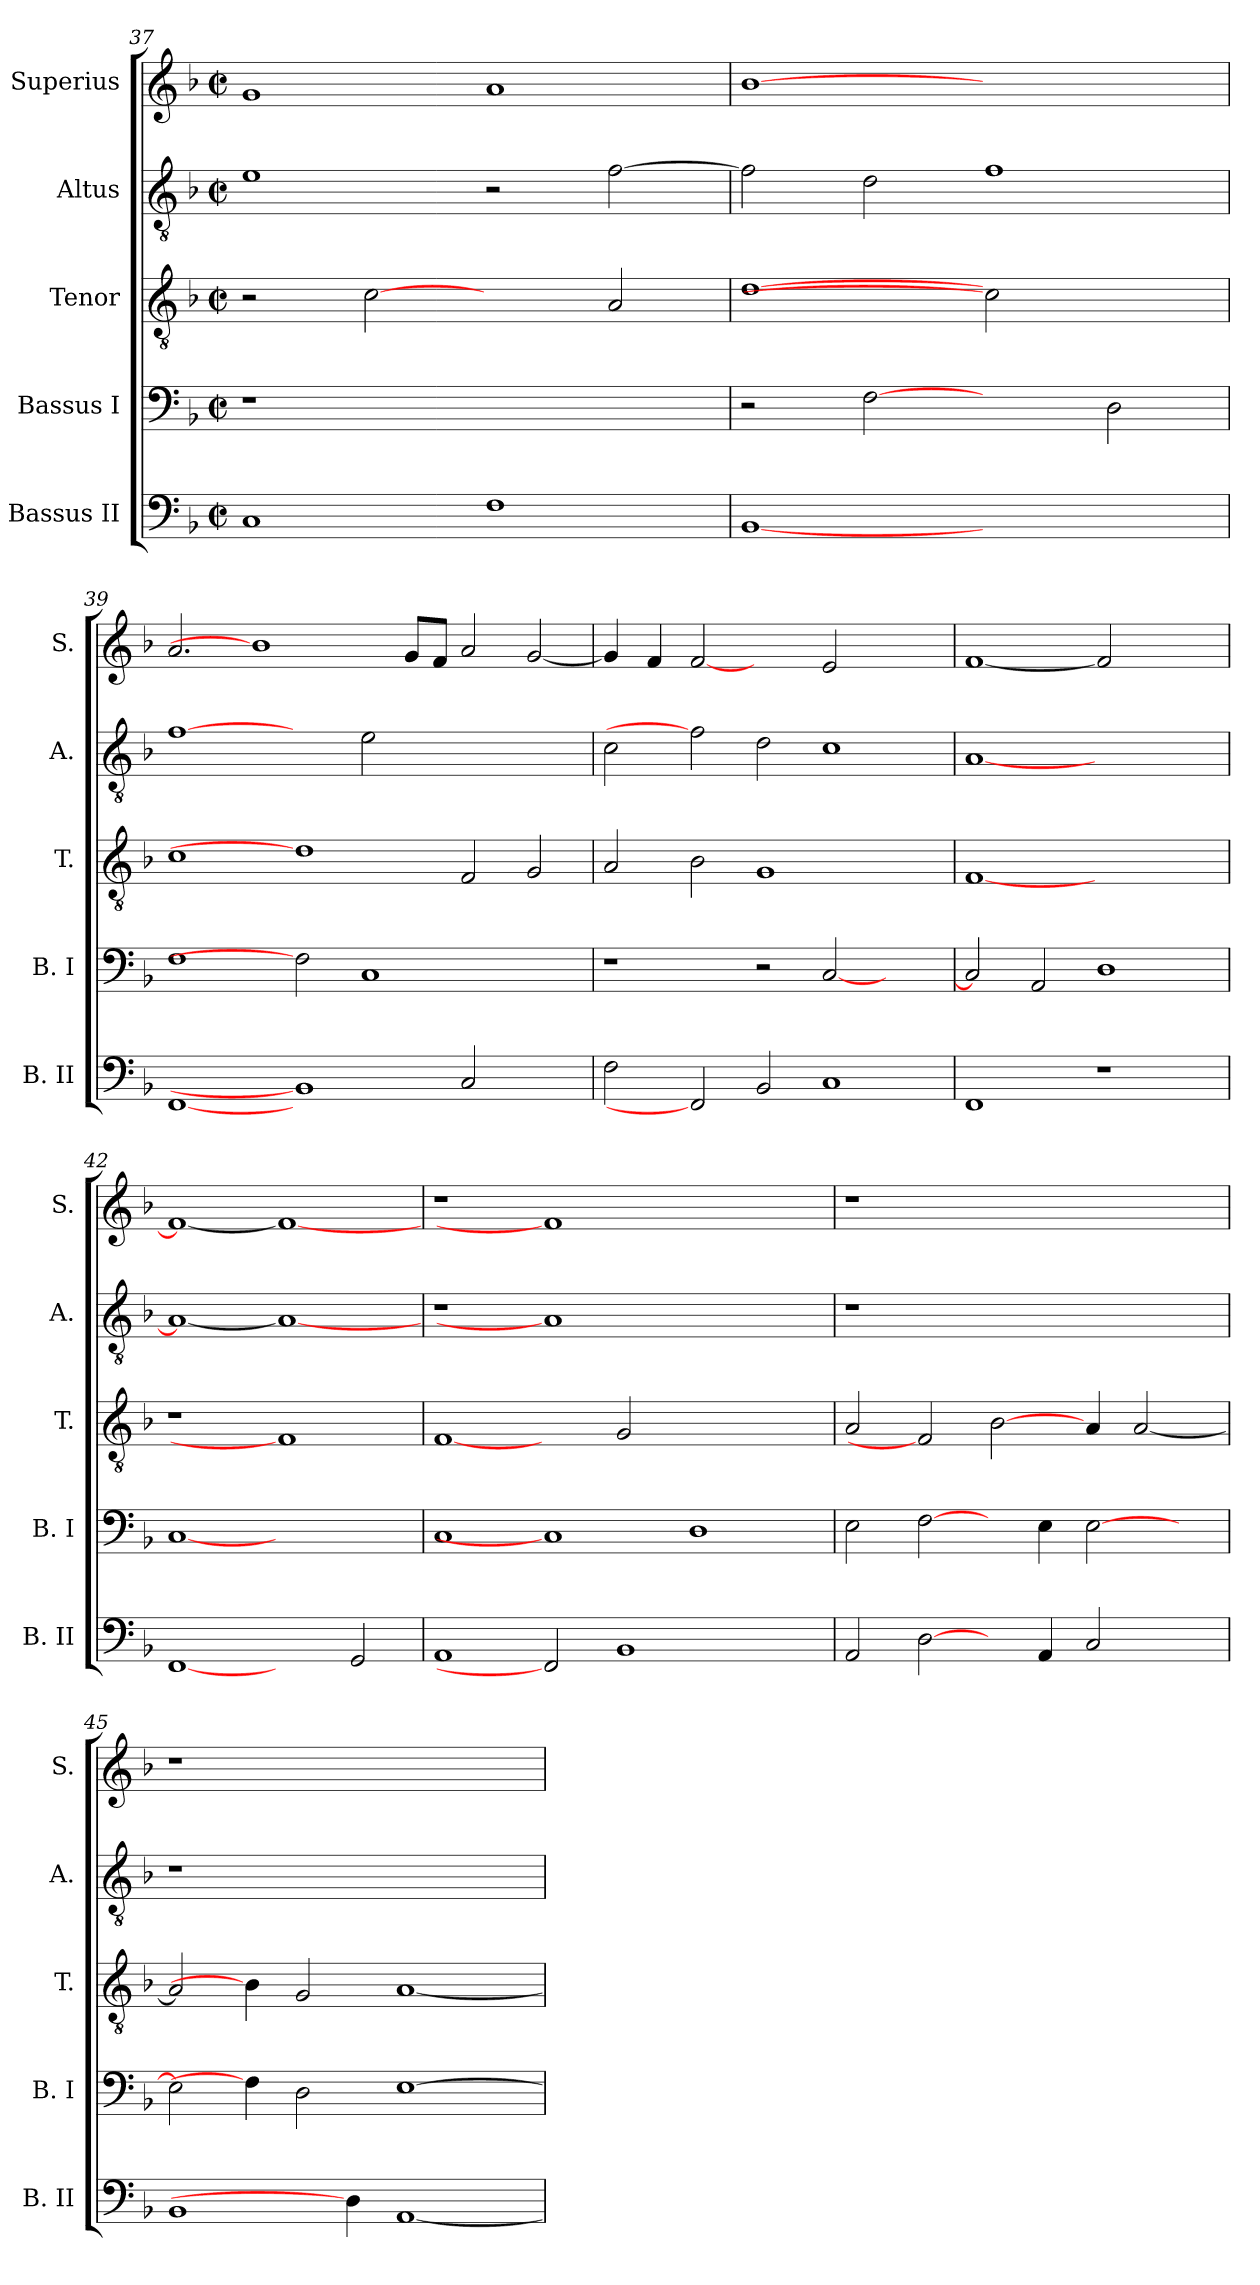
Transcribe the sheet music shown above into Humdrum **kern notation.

**kern	**kern	**kern	**kern	**kern
*part5	*part4	*part3	*part2	*part1
*staff5	*staff4	*staff3	*staff2	*staff1
*I"Bassus II	*I"Bassus I	*I"Tenor	*I"Altus	*I"Superius
*I'B. II	*I'B. I	*I'T.	*I'A.	*I'S.
*clefF4	*clefF4	*clefGv2	*clefGv2	*clefG2
*	*	*ITrd7c12	*ITrd7c12	*
*k[b-]	*k[b-]	*k[b-]	*k[b-]	*k[b-]
*F:	*F:	*F:	*F:	*F:
*M2/2	*M2/2	*M2/2	*M2/2	*M2/2
*met(c|)	*met(c|)	*met(c|)	*met(c|)	*met(c|)
=37	=37	=37	=37	=37
!	!LO:N:vis=1	!	!	!
1Ci	1r	2r	1Ei	1gi
.	.	[2Ci	.	.
1Fi	1ryy	2ryy	2r	1ai
.	.	2AAi/	[>2Fi\	.
=38	=38	=38	=38	=38
[1BB-i	2r	[1Di	2Fi\]	[1b-i
.	[2Fi	.	2Di\	.
1ryy	2ryy	2Ci]	1Fi	1ryy
.	2Di\	2ryy	.	.
=39	=39	=39	=39	=39
[1FFi	1Fi	1Ci	[1Fi	2.ai/
.	.	.	.	1b-i]
1BB-i]	2Fi]	1Di]	2ryy	.
.	1Ci	.	2Ei\	.
.	.	.	.	8gi/L
.	.	.	.	8fi/J
2Ci/	.	2FFi/	1ryy	2ai/
2ryy	2ryy	2GGi/	.	[<2gi/
=40	=40	=40	=40	=40
2Fi\	1r	2AAi/	2Ci\	4gi/]
.	.	.	.	4fi/
2FFi]	.	2BB-i\	2Fi]	[2fi
2BB-i/	2r	1GGi	2Di\	2ryy
1Ci	[<2Ci/	.	1Ci	2ei/
.	2ryy	2ryy	.	2ryy
!!LO:PB:g=z
=41	=41	=41	=41	=41
1FFi	2Ci/]	[1FFi	[<1AAi	[<1fi
.	2AAi/	.	.	.
1r	1Di	1ryy	1ryy	2fi]
.	.	.	.	2ryy
=42	=42	=42	=42	=42
!	!	!LO:N:vis=1	!	!
[1FFi	[1Ci	1r	1AAi_<	1fi_<
2ryy	1ryy	1FFi]	1AAi_	1fi_
2GGi/	.	.	.	.
=43	=43	=43	=43	=43
!	!	!	!LO:N:vis=1	!LO:N:vis=1
1AAi	1Ci	[1FFi	1r	1r
2FFi]	1Ci]	2ryy	1AAi]	1fi]
1BB-i	.	2GGi/	.	.
.	1Di	1ryy	1ryy	1ryy
2ryy	.	.	.	.
=44	=44	=44	=44	=44
!	!	!	!LO:N:vis=1	!LO:N:vis=1
2AAi/	2Ei\	2AAi/	1r	1r
[2Di\	[2Fi\	2FFi]	.	.
4ryy	4ryy	[2BB-i\	1ryy	1ryy
4AAi/	4Ei\	.	.	.
2Ci/	[>2Ei\	4AAi/	.	.
.	.	[<2AAi/	.	.
4ryy	4ryy	.	4ryy	4ryy
=45	=45	=45	=45	=45
!	!	!	!LO:N:vis=1	!LO:N:vis=1
1BB-i	2Ei\]	2AAi/]	1r	1r
.	4Fi\]	4BB-i\]	.	.
.	2Di\	2GGi/	.	.
4Di\]	.	.	1ryy	1ryy
[<1AAi	[>1Ei	[<1AAi	.	.
.	.	.	4ryy	4ryy
=	=	=	=	=
*-	*-	*-	*-	*-
